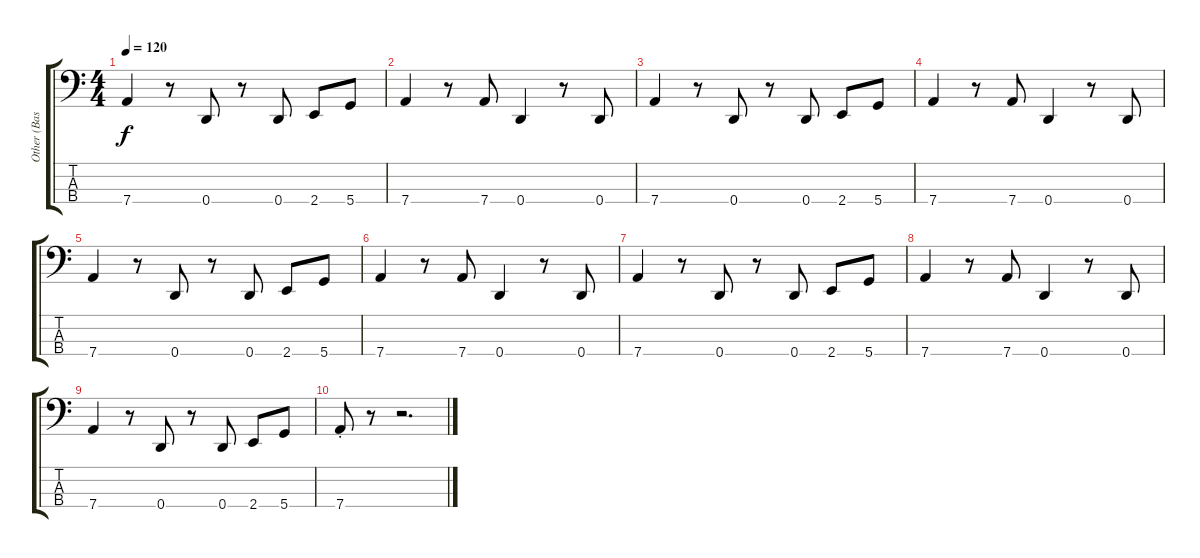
\track ("Other (Bass)" "Other (Bas") {instrument electricbassfinger bank 255}
\staff {score tabs}
\tuning (G2 D2 A1 D1) {hide}
\ts (4 4)
\tempo 120
\clef f4
\ks c
7.4.4{dy f} r.8 0.4.8 r.8 0.4.8 2.4.8 5.4.8 |
7.4.4 r.8 7.4.8 0.4.4 r.8 0.4.8 |
7.4.4 r.8 0.4.8 r.8 0.4.8 2.4.8 5.4.8 |
7.4.4 r.8 7.4.8 0.4.4 r.8 0.4.8 |
7.4.4 r.8 0.4.8 r.8 0.4.8 2.4.8 5.4.8 |
7.4.4 r.8 7.4.8 0.4.4 r.8 0.4.8 |
7.4.4 r.8 0.4.8 r.8 0.4.8 2.4.8 5.4.8 |
7.4.4 r.8 7.4.8 0.4.4 r.8 0.4.8 |
7.4.4 r.8 0.4.8 r.8 0.4.8 2.4.8 5.4.8 |
7.4{st}.8 r.8 r.2{d}
